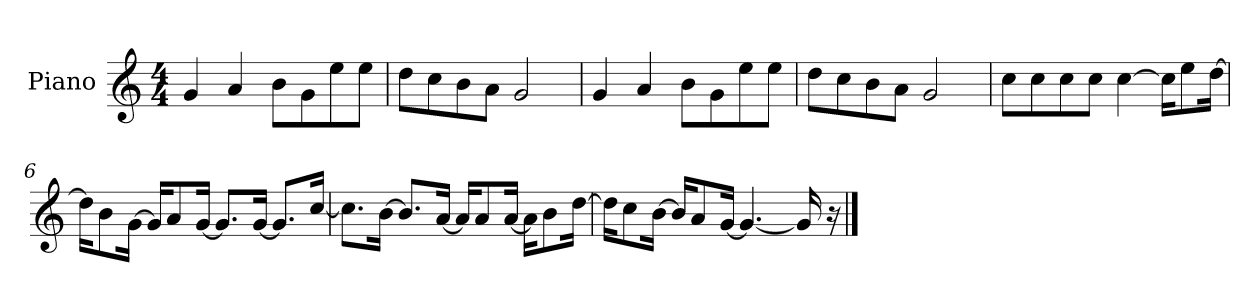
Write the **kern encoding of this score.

**kern
*part1
*staff1
*I"Piano
*I'P-no
*clefG2
*k[]
*M4/4
*MM90
=1
4g/
4a/
8b\L
8g\
8ee\
8ee\J
=2
8dd\L
8cc\
8b\
8a\J
2g/
=3
4g/
4a/
8b\L
8g\
8ee\
8ee\J
=4
8dd\L
8cc\
8b\
8a\J
2g/
=5
8cc\L
8cc\
8cc\
8cc\J
[4cc\
16cc\KL]
8ee\
[16dd\Jk
!!LO:LB:g=z
=6
16dd\KL]
8b\
[16g\Jk
16g/KL]
8a/
[16g/Jk
8.g/L]
[16g/Jk
8.g/L]
[16cc/Jk
=7
8.cc\L]
[16b\Jk
8.b/L]
[16a/Jk
16a/KL]
8a/
[16a/Jk
16a\KL]
8b\
[16dd\Jk
=8
16dd\KL]
8cc\
[16b\Jk
16b/KL]
8a/
[16g/Jk
4.g/_
16g/]
16r
==
*-
